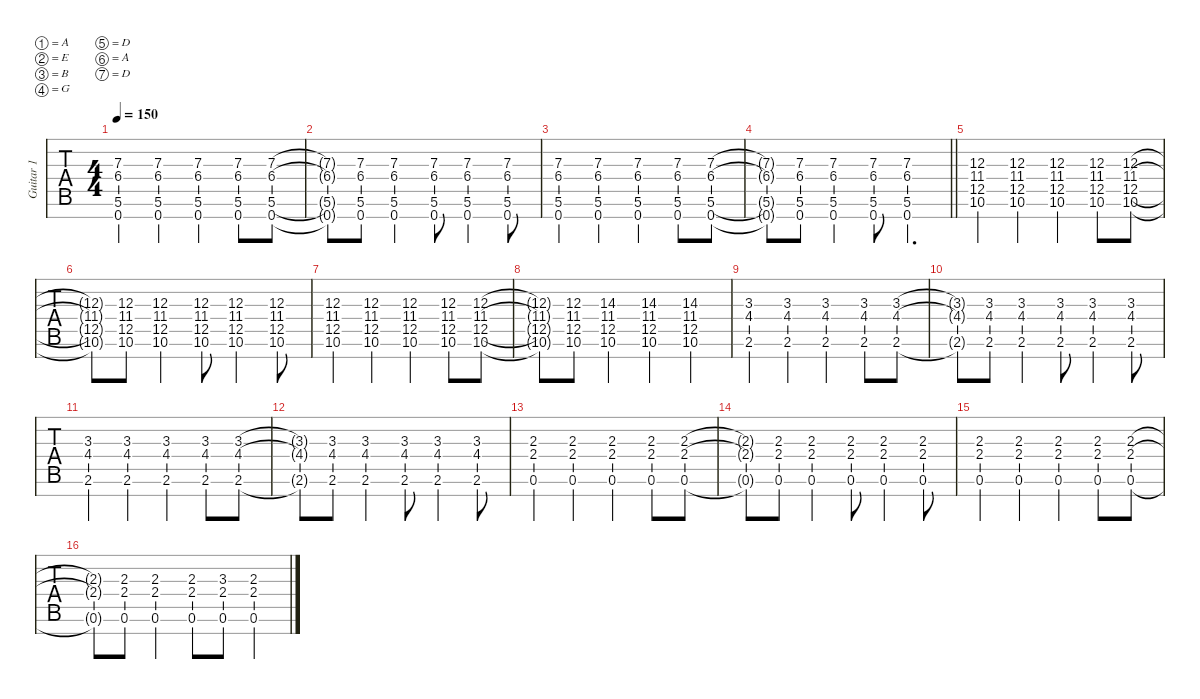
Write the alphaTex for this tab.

\defaultSystemsLayout 2
\hideDynamics
\bracketExtendMode nobrackets
\multiTrackTrackNamePolicy allsystems
\firstSystemTrackNameMode fullname
\otherSystemsTrackNameMode fullname
\otherSystemsTrackNameOrientation horizontal
\track ("Guitar 1" "Gtr. 1") {instrument overdrivenguitar}
\staff {tabs}
\tuning (A3 E3 B2 G2 D2 A1 D1)
\ts (4 4)
\scale
1.00024
\tempo 150
\accidentals auto
\clef g2
\ottava regular
\simile none
\ks c
(6.4{acc #} 7.3{acc #} 5.6 0.7).4{dy mf} (6.4{acc #} 7.3{acc #} 5.6 0.7).4 (6.4{acc #} 7.3{acc #} 5.6 0.7).4 (6.4{acc #} 7.3{acc #} 5.6 0.7).8 (6.4{acc #} 7.3{acc #} 5.6 0.7).8 |
\scale
0.999761 (6.4{t acc #} 7.3{t acc #} 5.6{t} 0.7{t}).8 (6.4{acc #} 7.3{acc #} 5.6 0.7).8 (6.4{acc #} 7.3{acc #} 5.6 0.7).4 (6.4{acc #} 7.3{acc #} 5.6 0.7).8 (6.4{acc #} 7.3{acc #} 5.6 0.7).4 (6.4{acc #} 7.3{acc #} 5.6 0.7).8 |
\scale
1.00179 (6.4{acc #} 7.3{acc #} 5.6 0.7).4 (6.4{acc #} 7.3{acc #} 5.6 0.7).4 (6.4{acc #} 7.3{acc #} 5.6 0.7).4 (6.4{acc #} 7.3{acc #} 5.6 0.7).8 (6.4{acc #} 7.3{acc #} 5.6 0.7).8 |
\scale
0.998213
\barLineRight lightlight
(6.4{t acc #} 7.3{t acc #} 5.6{t} 0.7{t}).8 (6.4{acc #} 7.3{acc #} 5.6 0.7).8 (6.4{acc #} 7.3{acc #} 5.6 0.7).4 (6.4{acc #} 7.3{acc #} 5.6 0.7).8 (6.4{acc #} 7.3{acc #} 5.6 0.7).4{d} |
\scale
1.00024 (11.4{acc #} 12.3 10.6 12.5).4 (11.4{acc #} 12.3 10.6 12.5).4 (11.4{acc #} 12.3 10.6 12.5).4 (11.4{acc #} 12.3 10.6 12.5).8 (11.4{acc #} 12.3 10.6 12.5).8 |
\scale
0.999761 (10.6{t} 11.4{t acc #} 12.3{t} 12.5{t}).8 (12.3 11.4{acc #} 10.6 12.5).8 (10.6 12.3 11.4{acc #} 12.5).4 (12.3 11.4{acc #} 10.6 12.5).8 (12.3 11.4{acc #} 10.6 12.5).4 (12.3 11.4{acc #} 10.6 12.5).8 |
\scale
1.00293 (11.4{acc #} 12.3 10.6 12.5).4 (11.4{acc #} 12.3 10.6 12.5).4 (11.4{acc #} 12.3 10.6 12.5).4 (11.4{acc #} 12.3 10.6 12.5).8 (11.4{acc #} 12.3 10.6 12.5).8 |
\scale
0.997069 (10.6{t} 11.4{t acc #} 12.3{t} 12.5{t}).8 (12.3 11.4{acc #} 10.6 12.5).8 (10.6 14.3{acc #} 11.4{acc #} 12.5).4 (14.3{acc #} 11.4{acc #} 10.6 12.5).4 (14.3{acc #} 11.4{acc #} 10.6 12.5).4 |
\scale
1.00024 (3.3 4.4 2.6).4 (3.3 4.4 2.6).4 (3.3 4.4 2.6).4 (3.3 4.4 2.6).8 (3.3 4.4 2.6).8 |
\scale
0.999761 (3.3{t} 4.4{t} 2.6{t}).8 (3.3 4.4 2.6).8 (3.3 4.4 2.6).4 (3.3 4.4 2.6).8 (3.3 4.4 2.6).4 (3.3 4.4 2.6).8 |
\scale
1.00293 (3.3 4.4 2.6).4 (3.3 4.4 2.6).4 (3.3 4.4 2.6).4 (3.3 4.4 2.6).8 (3.3 4.4 2.6).8 |
\scale
0.997069 (3.3{t} 4.4{t} 2.6{t}).8 (3.3 4.4 2.6).8 (3.3 4.4 2.6).4 (3.3 4.4 2.6).8 (3.3 4.4 2.6).4 (3.3 4.4 2.6).8 |
\scale
1.00024 (0.6 2.3{acc #} 2.4).4 (0.6 2.3{acc #} 2.4).4 (0.6 2.3{acc #} 2.4).4 (0.6 2.3{acc #} 2.4).8 (0.6 2.3{acc #} 2.4).8 |
\scale
0.999761 (0.6{t} 2.3{t acc #} 2.4{t}).8 (0.6 2.3{acc #} 2.4).8 (0.6 2.3{acc #} 2.4).4 (0.6 2.3{acc #} 2.4).8 (0.6 2.3{acc #} 2.4).4 (0.6 2.3{acc #} 2.4).8 |
\scale
1.00293 (0.6 2.3{acc #} 2.4).4 (0.6 2.3{acc #} 2.4).4 (0.6 2.3{acc #} 2.4).4 (0.6 2.3{acc #} 2.4).8 (0.6 2.3{acc #} 2.4).8 |
\scale
0.997069 (0.6{t} 2.3{t acc #} 2.4{t}).8 (0.6 2.3{acc #} 2.4).8 (0.6 2.3{acc #} 2.4).4 (0.6 2.3{acc #} 2.4).8 (0.6 3.3 2.4).8 (0.6 2.3{acc #} 2.4).4
